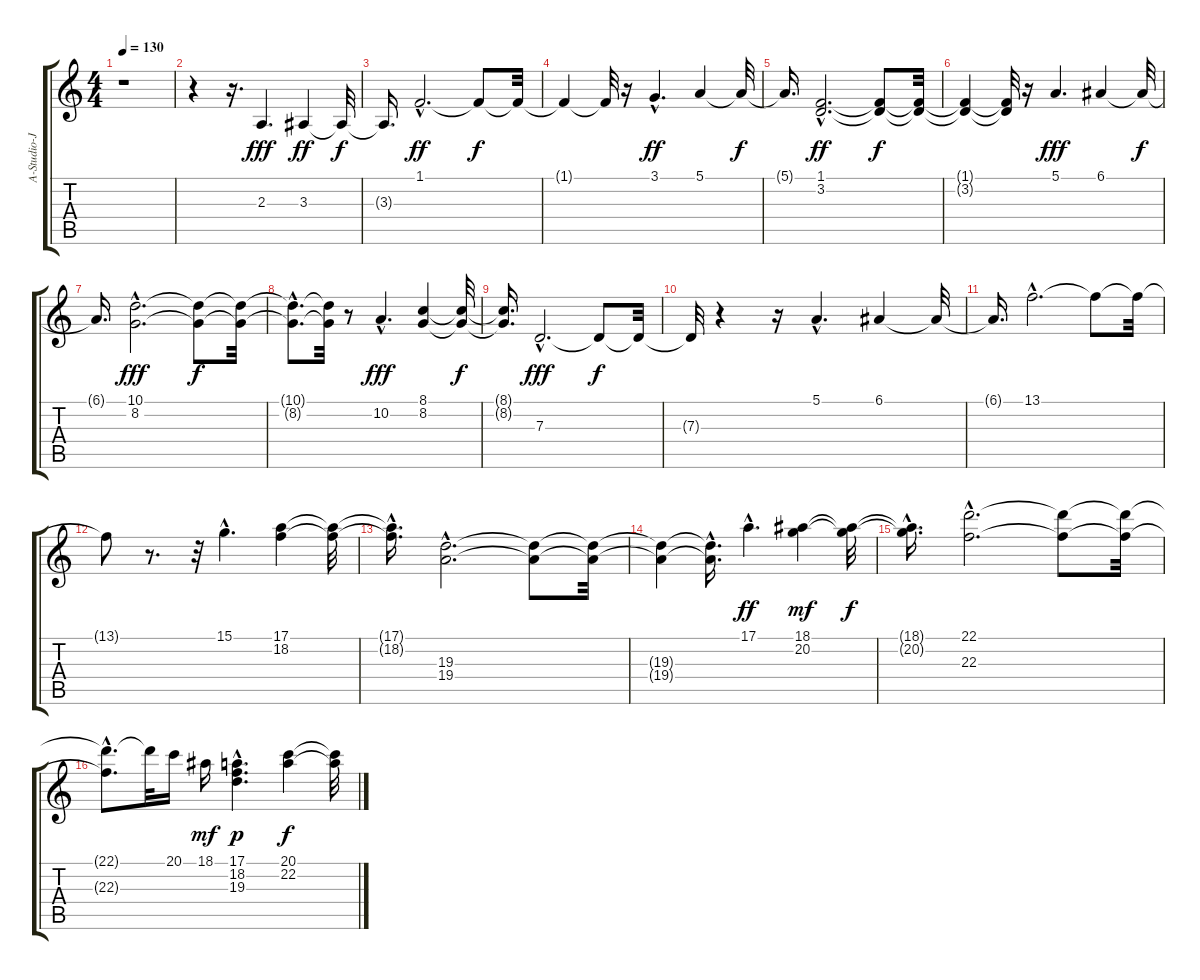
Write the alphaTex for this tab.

\track ("A-Studio-Juli" "A-Studio-J") {instrument acousticgrandpiano}
\staff {score tabs}
\tuning (E4 B3 G3 D3 A2 E2) {hide}
\ts (4 4)
\tempo 130
\clef g2
\ks c
r.1{dy fff instrument acousticgrandpiano} |
r.4 r.16{d} 2.3.4{d} 3.3.4{dy ff} 3.3{t}.32{dy f} |
3.3{t}.16{d} 1.1{hac}.2{d dy ff} 1.1{t}.8{dy f} 1.1{t}.32 |
1.1{t}.4 1.1{t}.32 r.16 3.1{hac}.4{d dy ff} 5.1.4 5.1{t}.32{dy f} |
5.1{t}.16{d} (1.1{hac} 3.2{hac}).2{d dy ff} (1.1{t} 3.2{t}).8{dy f} (1.1{t} 3.2{t}).32 |
(1.1{t} 3.2{t}).4 (1.1{t} 3.2{t}).32 r.16 5.1.4{d dy fff} 6.1.4 6.1{t}.32{dy f} |
6.1{t}.16{d} (10.1{hac} 8.2{hac}).2{d dy fff} (10.1{t} 8.2{t}).8{dy f} (10.1{t} 8.2{t}).32 |
(10.1{hac t} 8.2{hac t}).8{d} (10.1{t} 8.2{t}).32 r.8 10.2{hac}.4{d dy fff} (8.1 8.2).4 (8.1{t} 8.2{t}).32{dy f} |
(8.1{t} 8.2{t}).16{d} 7.3{hac}.2{d dy fff} 7.3{t}.8{dy f} 7.3{t}.32 |
7.3{t}.32 r.4 r.16 5.1{hac}.4{d} 6.1.4 6.1{t}.32 |
6.1{t}.16{d} 13.1{hac}.2{d} 13.1{t}.8 13.1{t}.32 |
13.1{t}.8 r.8{d} r.32 15.1{hac}.4{d} (17.1 18.2).4 (17.1{t} 18.2{t}).32 |
(17.1{hac t} 18.2{hac t}).16{d} (19.3{hac} 19.4{hac}).2{d} (19.3{t} 19.4{t}).8 (19.3{t} 19.4{t}).32 |
(19.3{t} 19.4{t}).4 (19.3{hac t} 19.4{hac t}).16{d} 17.1{hac}.4{d dy ff} (18.1 20.2).4{dy mf} (18.1{t} 20.2{t}).32{dy f} |
(18.1{hac t} 20.2{hac t}).16{d} (22.1{hac} 22.3{hac}).2{d} (22.1{t} 22.3{t}).8 (22.1{t} 22.3{t}).32 |
(22.1{hac t} 22.3{hac t}).8{d} 22.1{t}.32 20.1.16 18.1.16{dy mf} (17.1{hac} 18.2{hac} 19.3{hac}).4{d dy p} (20.1 22.2).4{dy f} (20.1{t} 22.2{t}).32
